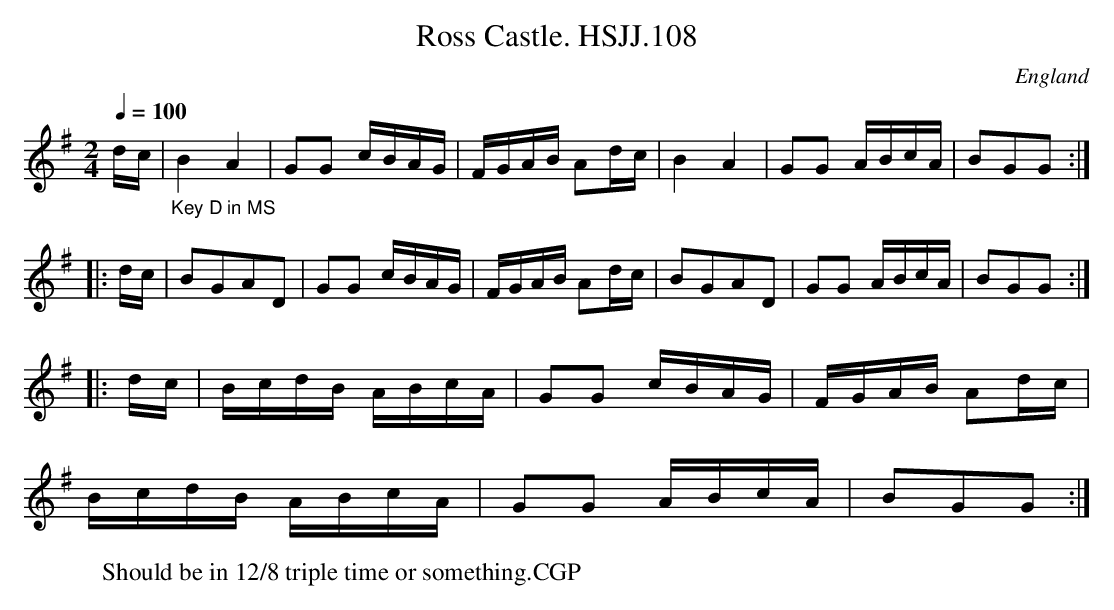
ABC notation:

X:1
T:Ross Castle. HSJJ.108
M:2/4
L:1/16
Q:1/4=100
O:England
K:G major
dc|"_Key D in MS"B4A4|G2G2 cBAG|\
FGAB A2dc|B4A4|G2G2 ABcA|B2G2G2:|!
|:dc|B2G2A2D2|G2G2 cBAG|FGAB A2dc|\
B2G2A2D2|G2G2 ABcA|B2G2G2:|!
|:dc|BcdB ABcA|G2G2 cBAG|FGAB A2dc|!
BcdB ABcA|G2G2 ABcA|B2G2G2:|
W:Should be in 12/8 triple time or something.CGP
